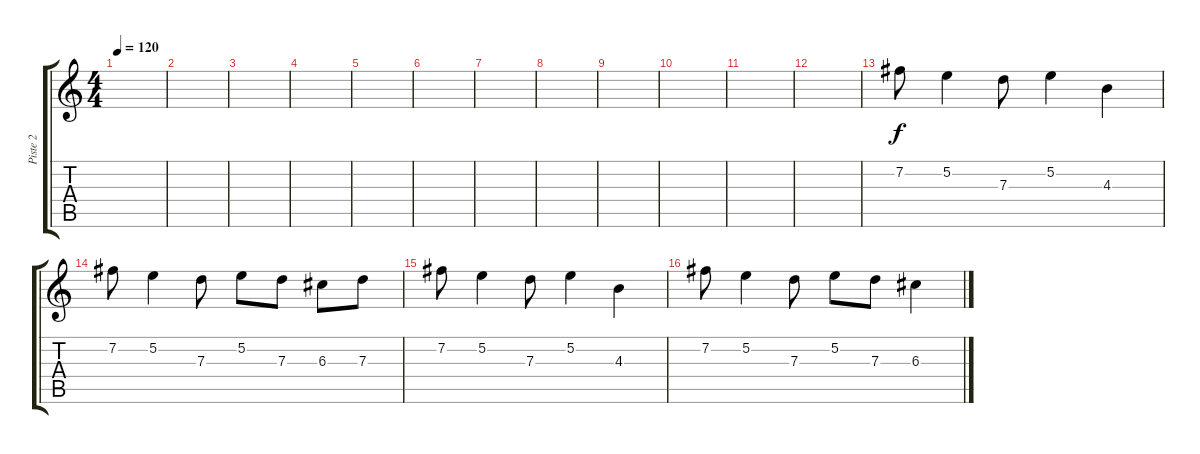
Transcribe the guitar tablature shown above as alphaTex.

\track ("Piste 2" "Piste 2") {instrument acousticbass}
\staff {score tabs}
\tuning (E4 B3 G3 D3 A2 E2) {hide}
\ts (4 4)
\tempo 120
\clef g2
\ks c
|
|
|
|
|
|
|
|
|
|
|
|
7.2.8 5.2.4 7.3.8 5.2.4 4.3.4 |
7.2.8 5.2.4 7.3.8 5.2.8 7.3.8 6.3.8 7.3.8 |
7.2.8 5.2.4 7.3.8 5.2.4 4.3.4 |
7.2.8 5.2.4 7.3.8 5.2.8 7.3.8 6.3.4
